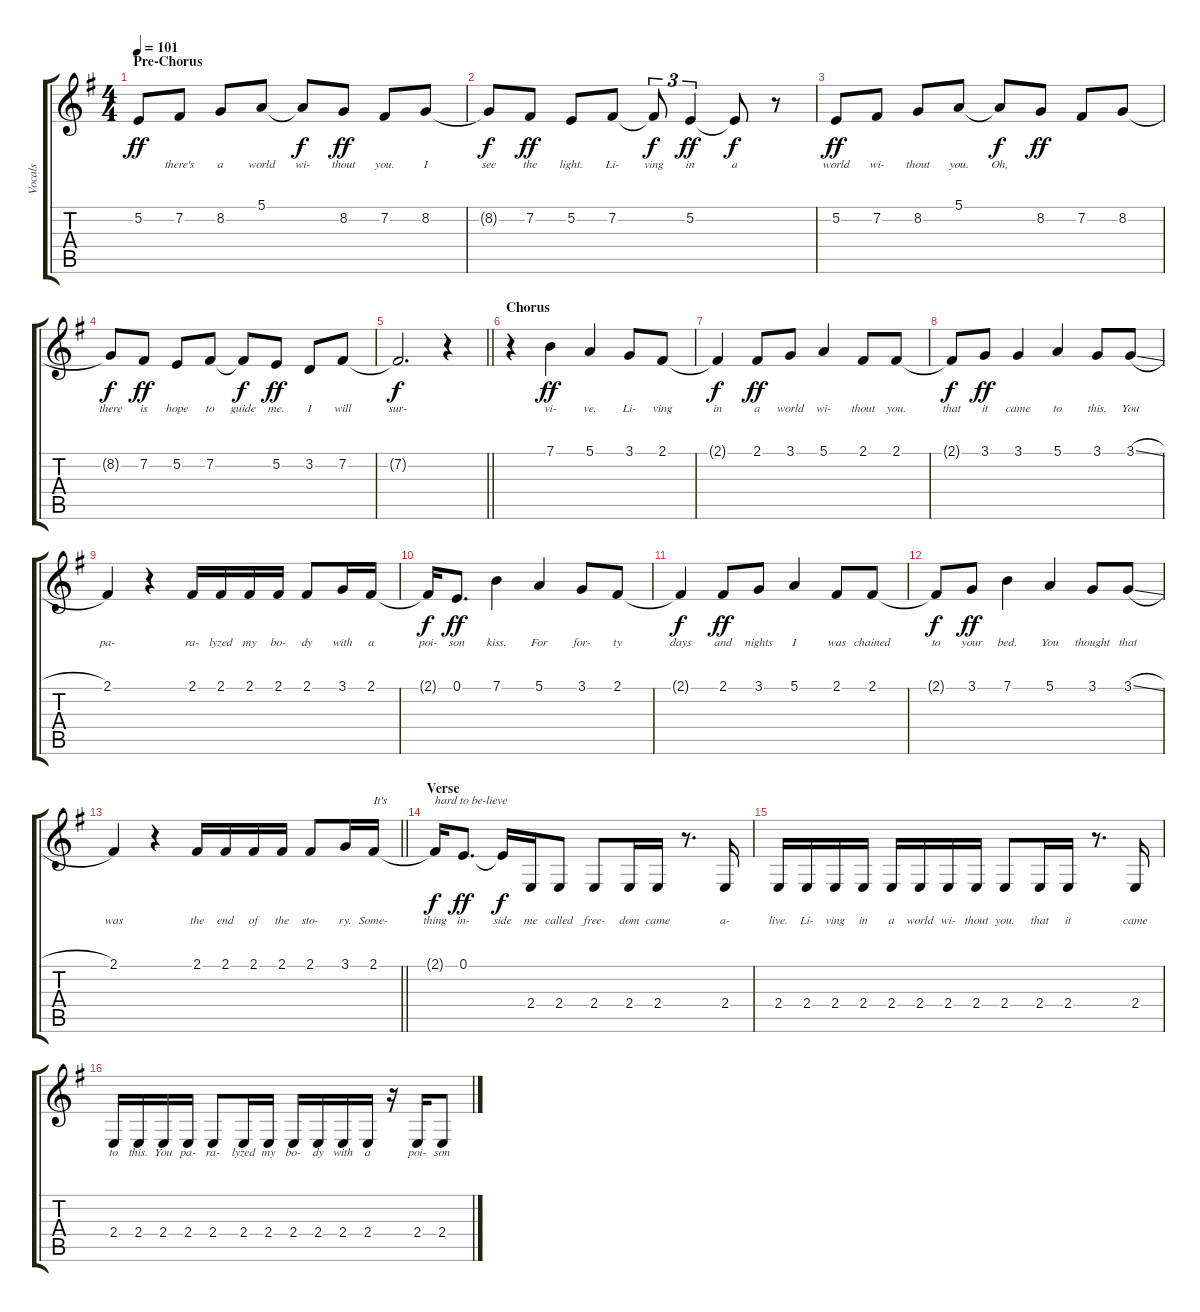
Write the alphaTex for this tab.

\track ("Vocals " "Vocals ") {instrument altosax}
\staff {score tabs}
\tuning (E4 B3 G3 D3 A2 E2) {hide}
\ts (4 4)
\section ("" "Pre-Chorus")
\tempo 101
\clef g2
\ks eminor
5.2.8{lyrics (0 "") lyrics (1 "") lyrics (2 "") lyrics (3 "") lyrics (4 "") dy ff} 7.2.8{lyrics (0 "there's") lyrics (1 "") lyrics (2 "") lyrics (3 "") lyrics (4 "")} 8.2.8{lyrics (0 "a") lyrics (1 "") lyrics (2 "") lyrics (3 "") lyrics (4 "")} 5.1.8{lyrics (0 "world") lyrics (1 "") lyrics (2 "") lyrics (3 "") lyrics (4 "")} 5.1{t}.8{lyrics (0 "wi-") lyrics (1 "") lyrics (2 "") lyrics (3 "") lyrics (4 "") dy f} 8.2.8{lyrics (0 "thout") lyrics (1 "") lyrics (2 "") lyrics (3 "") lyrics (4 "") dy ff} 7.2.8{lyrics (0 "you.") lyrics (1 "") lyrics (2 "") lyrics (3 "") lyrics (4 "")} 8.2.8{lyrics (0 "I") lyrics (1 "") lyrics (2 "") lyrics (3 "") lyrics (4 "")} |
8.2{t}.8{lyrics (0 "see") lyrics (1 "") lyrics (2 "") lyrics (3 "") lyrics (4 "") dy f} 7.2.8{lyrics (0 "the") lyrics (1 "") lyrics (2 "") lyrics (3 "") lyrics (4 "") dy ff} 5.2.8{lyrics (0 "light.") lyrics (1 "") lyrics (2 "") lyrics (3 "") lyrics (4 "")} 7.2.8{lyrics (0 "Li-") lyrics (1 "") lyrics (2 "") lyrics (3 "") lyrics (4 "")} 7.2{t}.8{tu (3 2) lyrics (0 "ving") lyrics (1 "") lyrics (2 "") lyrics (3 "") lyrics (4 "") dy f} 5.2.4{tu (3 2) lyrics (0 "in") lyrics (1 "") lyrics (2 "") lyrics (3 "") lyrics (4 "") dy ff} 5.2{t}.8{lyrics (0 "a") lyrics (1 "") lyrics (2 "") lyrics (3 "") lyrics (4 "") dy f} r.8 |
5.2.8{lyrics (0 "world") lyrics (1 "") lyrics (2 "") lyrics (3 "") lyrics (4 "") dy ff} 7.2.8{lyrics (0 "wi-") lyrics (1 "") lyrics (2 "") lyrics (3 "") lyrics (4 "")} 8.2.8{lyrics (0 "thout") lyrics (1 "") lyrics (2 "") lyrics (3 "") lyrics (4 "")} 5.1.8{lyrics (0 "you.") lyrics (1 "") lyrics (2 "") lyrics (3 "") lyrics (4 "")} 5.1{t}.8{lyrics (0 "Oh,") lyrics (1 "") lyrics (2 "") lyrics (3 "") lyrics (4 "") dy f} 8.2.8{lyrics (0 "") lyrics (1 "") lyrics (2 "") lyrics (3 "") lyrics (4 "") dy ff} 7.2.8{lyrics (0 "") lyrics (1 "") lyrics (2 "") lyrics (3 "") lyrics (4 "")} 8.2.8{lyrics (0 "") lyrics (1 "") lyrics (2 "") lyrics (3 "") lyrics (4 "")} |
8.2{t}.8{lyrics (0 "there") lyrics (1 "") lyrics (2 "") lyrics (3 "") lyrics (4 "") dy f} 7.2.8{lyrics (0 "is") lyrics (1 "") lyrics (2 "") lyrics (3 "") lyrics (4 "") dy ff} 5.2.8{lyrics (0 "hope") lyrics (1 "") lyrics (2 "") lyrics (3 "") lyrics (4 "")} 7.2.8{lyrics (0 "to") lyrics (1 "") lyrics (2 "") lyrics (3 "") lyrics (4 "")} 7.2{t}.8{lyrics (0 "guide") lyrics (1 "") lyrics (2 "") lyrics (3 "") lyrics (4 "") dy f} 5.2.8{lyrics (0 "me.") lyrics (1 "") lyrics (2 "") lyrics (3 "") lyrics (4 "") dy ff} 3.2.8{lyrics (0 "I") lyrics (1 "") lyrics (2 "") lyrics (3 "") lyrics (4 "")} 7.2.8{lyrics (0 "will") lyrics (1 "") lyrics (2 "") lyrics (3 "") lyrics (4 "")} |
\barLineRight lightlight
7.2{t}.2{d lyrics (0 "sur-") lyrics (1 "") lyrics (2 "") lyrics (3 "") lyrics (4 "") dy f} r.4 |
\section ("" "Chorus")
r.4 7.1.4{lyrics (0 "vi-") lyrics (1 "") lyrics (2 "") lyrics (3 "") lyrics (4 "") dy ff} 5.1.4{lyrics (0 "ve.") lyrics (1 "") lyrics (2 "") lyrics (3 "") lyrics (4 "")} 3.1.8{lyrics (0 "Li-") lyrics (1 "") lyrics (2 "") lyrics (3 "") lyrics (4 "")} 2.1.8{lyrics (0 "ving") lyrics (1 "") lyrics (2 "") lyrics (3 "") lyrics (4 "")} |
2.1{t}.4{lyrics (0 "in") lyrics (1 "") lyrics (2 "") lyrics (3 "") lyrics (4 "") dy f} 2.1.8{lyrics (0 "a") lyrics (1 "") lyrics (2 "") lyrics (3 "") lyrics (4 "") dy ff} 3.1.8{lyrics (0 "world") lyrics (1 "") lyrics (2 "") lyrics (3 "") lyrics (4 "")} 5.1.4{lyrics (0 "wi-") lyrics (1 "") lyrics (2 "") lyrics (3 "") lyrics (4 "")} 2.1.8{lyrics (0 "thout") lyrics (1 "") lyrics (2 "") lyrics (3 "") lyrics (4 "")} 2.1.8{lyrics (0 "you.") lyrics (1 "") lyrics (2 "") lyrics (3 "") lyrics (4 "")} |
2.1{t}.8{lyrics (0 "that") lyrics (1 "") lyrics (2 "") lyrics (3 "") lyrics (4 "") dy f} 3.1.8{lyrics (0 "it") lyrics (1 "") lyrics (2 "") lyrics (3 "") lyrics (4 "") dy ff} 3.1.4{lyrics (0 "came") lyrics (1 "") lyrics (2 "") lyrics (3 "") lyrics (4 "")} 5.1.4{lyrics (0 "to") lyrics (1 "") lyrics (2 "") lyrics (3 "") lyrics (4 "")} 3.1.8{lyrics (0 "this.") lyrics (1 "") lyrics (2 "") lyrics (3 "") lyrics (4 "")} 3.1{sl}.8{lyrics (0 "You") lyrics (1 "") lyrics (2 "") lyrics (3 "") lyrics (4 "")} |
2.1.4{lyrics (0 "pa-") lyrics (1 "") lyrics (2 "") lyrics (3 "") lyrics (4 "")} r.4 2.1.16{lyrics (0 "ra-") lyrics (1 "") lyrics (2 "") lyrics (3 "") lyrics (4 "")} 2.1.16{lyrics (0 "lyzed") lyrics (1 "") lyrics (2 "") lyrics (3 "") lyrics (4 "")} 2.1.16{lyrics (0 "my") lyrics (1 "") lyrics (2 "") lyrics (3 "") lyrics (4 "")} 2.1.16{lyrics (0 "bo-") lyrics (1 "") lyrics (2 "") lyrics (3 "") lyrics (4 "")} 2.1.8{lyrics (0 "dy") lyrics (1 "") lyrics (2 "") lyrics (3 "") lyrics (4 "")} 3.1.16{lyrics (0 "with") lyrics (1 "") lyrics (2 "") lyrics (3 "") lyrics (4 "")} 2.1.16{lyrics (0 "a") lyrics (1 "") lyrics (2 "") lyrics (3 "") lyrics (4 "")} |
2.1{t}.16{lyrics (0 "poi-") lyrics (1 "") lyrics (2 "") lyrics (3 "") lyrics (4 "") dy f} 0.1.8{d lyrics (0 "son") lyrics (1 "") lyrics (2 "") lyrics (3 "") lyrics (4 "") dy ff} 7.1.4{lyrics (0 "kiss.") lyrics (1 "") lyrics (2 "") lyrics (3 "") lyrics (4 "")} 5.1.4{lyrics (0 "For") lyrics (1 "") lyrics (2 "") lyrics (3 "") lyrics (4 "")} 3.1.8{lyrics (0 "for-") lyrics (1 "") lyrics (2 "") lyrics (3 "") lyrics (4 "")} 2.1.8{lyrics (0 "ty") lyrics (1 "") lyrics (2 "") lyrics (3 "") lyrics (4 "")} |
2.1{t}.4{lyrics (0 "days") lyrics (1 "") lyrics (2 "") lyrics (3 "") lyrics (4 "") dy f} 2.1.8{lyrics (0 "and") lyrics (1 "") lyrics (2 "") lyrics (3 "") lyrics (4 "") dy ff} 3.1.8{lyrics (0 "nights") lyrics (1 "") lyrics (2 "") lyrics (3 "") lyrics (4 "")} 5.1.4{lyrics (0 "I") lyrics (1 "") lyrics (2 "") lyrics (3 "") lyrics (4 "")} 2.1.8{lyrics (0 "was") lyrics (1 "") lyrics (2 "") lyrics (3 "") lyrics (4 "")} 2.1.8{lyrics (0 "chained") lyrics (1 "") lyrics (2 "") lyrics (3 "") lyrics (4 "")} |
2.1{t}.8{lyrics (0 "to") lyrics (1 "") lyrics (2 "") lyrics (3 "") lyrics (4 "") dy f} 3.1.8{lyrics (0 "your") lyrics (1 "") lyrics (2 "") lyrics (3 "") lyrics (4 "") dy ff} 7.1.4{lyrics (0 "bed.") lyrics (1 "") lyrics (2 "") lyrics (3 "") lyrics (4 "")} 5.1.4{lyrics (0 "You") lyrics (1 "") lyrics (2 "") lyrics (3 "") lyrics (4 "")} 3.1.8{lyrics (0 "thought") lyrics (1 "") lyrics (2 "") lyrics (3 "") lyrics (4 "")} 3.1{sl}.8{lyrics (0 "that") lyrics (1 "") lyrics (2 "") lyrics (3 "") lyrics (4 "")} |
\barLineRight lightlight
2.1.4{lyrics (0 "was") lyrics (1 "") lyrics (2 "") lyrics (3 "") lyrics (4 "")} r.4 2.1.16{lyrics (0 "the") lyrics (1 "") lyrics (2 "") lyrics (3 "") lyrics (4 "")} 2.1.16{lyrics (0 "end") lyrics (1 "") lyrics (2 "") lyrics (3 "") lyrics (4 "")} 2.1.16{lyrics (0 "of") lyrics (1 "") lyrics (2 "") lyrics (3 "") lyrics (4 "")} 2.1.16{lyrics (0 "the") lyrics (1 "") lyrics (2 "") lyrics (3 "") lyrics (4 "")} 2.1.8{lyrics (0 "sto-") lyrics (1 "") lyrics (2 "") lyrics (3 "") lyrics (4 "")} 3.1.16{lyrics (0 "ry.") lyrics (1 "") lyrics (2 "") lyrics (3 "") lyrics (4 "")} 2.1.16{txt "It's" lyrics (0 "Some-") lyrics (1 "") lyrics (2 "") lyrics (3 "") lyrics (4 "")} |
\section ("" "Verse")
2.1{t}.16{txt "hard to be-lieve" lyrics (0 "thing") lyrics (1 "") lyrics (2 "") lyrics (3 "") lyrics (4 "") dy f} 0.1.8{d lyrics (0 "in-") lyrics (1 "") lyrics (2 "") lyrics (3 "") lyrics (4 "") dy ff} 0.1{t}.16{lyrics (0 "side") lyrics (1 "") lyrics (2 "") lyrics (3 "") lyrics (4 "") dy f} 2.4.16{lyrics (0 "me") lyrics (1 "") lyrics (2 "") lyrics (3 "") lyrics (4 "")} 2.4.8{lyrics (0 "called") lyrics (1 "") lyrics (2 "") lyrics (3 "") lyrics (4 "")} 2.4.8{lyrics (0 "free-") lyrics (1 "") lyrics (2 "") lyrics (3 "") lyrics (4 "")} 2.4.16{lyrics (0 "dom") lyrics (1 "") lyrics (2 "") lyrics (3 "") lyrics (4 "")} 2.4.16{lyrics (0 "came") lyrics (1 "") lyrics (2 "") lyrics (3 "") lyrics (4 "")} r.8{d} 2.4.16{lyrics (0 "a-") lyrics (1 "") lyrics (2 "") lyrics (3 "") lyrics (4 "")} |
2.4.16{lyrics (0 "live.") lyrics (1 "") lyrics (2 "") lyrics (3 "") lyrics (4 "")} 2.4.16{lyrics (0 "Li-") lyrics (1 "") lyrics (2 "") lyrics (3 "") lyrics (4 "")} 2.4.16{lyrics (0 "ving") lyrics (1 "") lyrics (2 "") lyrics (3 "") lyrics (4 "")} 2.4.16{lyrics (0 "in") lyrics (1 "") lyrics (2 "") lyrics (3 "") lyrics (4 "")} 2.4.16{lyrics (0 "a") lyrics (1 "") lyrics (2 "") lyrics (3 "") lyrics (4 "")} 2.4.16{lyrics (0 "world") lyrics (1 "") lyrics (2 "") lyrics (3 "") lyrics (4 "")} 2.4.16{lyrics (0 "wi-") lyrics (1 "") lyrics (2 "") lyrics (3 "") lyrics (4 "")} 2.4.16{lyrics (0 "thout") lyrics (1 "") lyrics (2 "") lyrics (3 "") lyrics (4 "")} 2.4.8{lyrics (0 "you.") lyrics (1 "") lyrics (2 "") lyrics (3 "") lyrics (4 "")} 2.4.16{lyrics (0 "that") lyrics (1 "") lyrics (2 "") lyrics (3 "") lyrics (4 "")} 2.4.16{lyrics (0 "it") lyrics (1 "") lyrics (2 "") lyrics (3 "") lyrics (4 "")} r.8{d} 2.4.16{lyrics (0 "came") lyrics (1 "") lyrics (2 "") lyrics (3 "") lyrics (4 "")} |
2.4.16{lyrics (0 "to") lyrics (1 "") lyrics (2 "") lyrics (3 "") lyrics (4 "")} 2.4.16{lyrics (0 "this.") lyrics (1 "") lyrics (2 "") lyrics (3 "") lyrics (4 "")} 2.4.16{lyrics (0 "You") lyrics (1 "") lyrics (2 "") lyrics (3 "") lyrics (4 "")} 2.4.16{lyrics (0 "pa-") lyrics (1 "") lyrics (2 "") lyrics (3 "") lyrics (4 "")} 2.4.8{lyrics (0 "ra-") lyrics (1 "") lyrics (2 "") lyrics (3 "") lyrics (4 "")} 2.4.16{lyrics (0 "lyzed") lyrics (1 "") lyrics (2 "") lyrics (3 "") lyrics (4 "")} 2.4.16{lyrics (0 "my") lyrics (1 "") lyrics (2 "") lyrics (3 "") lyrics (4 "")} 2.4.16{lyrics (0 "bo-") lyrics (1 "") lyrics (2 "") lyrics (3 "") lyrics (4 "")} 2.4.16{lyrics (0 "dy") lyrics (1 "") lyrics (2 "") lyrics (3 "") lyrics (4 "")} 2.4.16{lyrics (0 "with") lyrics (1 "") lyrics (2 "") lyrics (3 "") lyrics (4 "")} 2.4.16{lyrics (0 "a") lyrics (1 "") lyrics (2 "") lyrics (3 "") lyrics (4 "")} r.16 2.4.16{lyrics (0 "poi-") lyrics (1 "") lyrics (2 "") lyrics (3 "") lyrics (4 "")} 2.4.8{lyrics (0 "son") lyrics (1 "") lyrics (2 "") lyrics (3 "") lyrics (4 "")}
